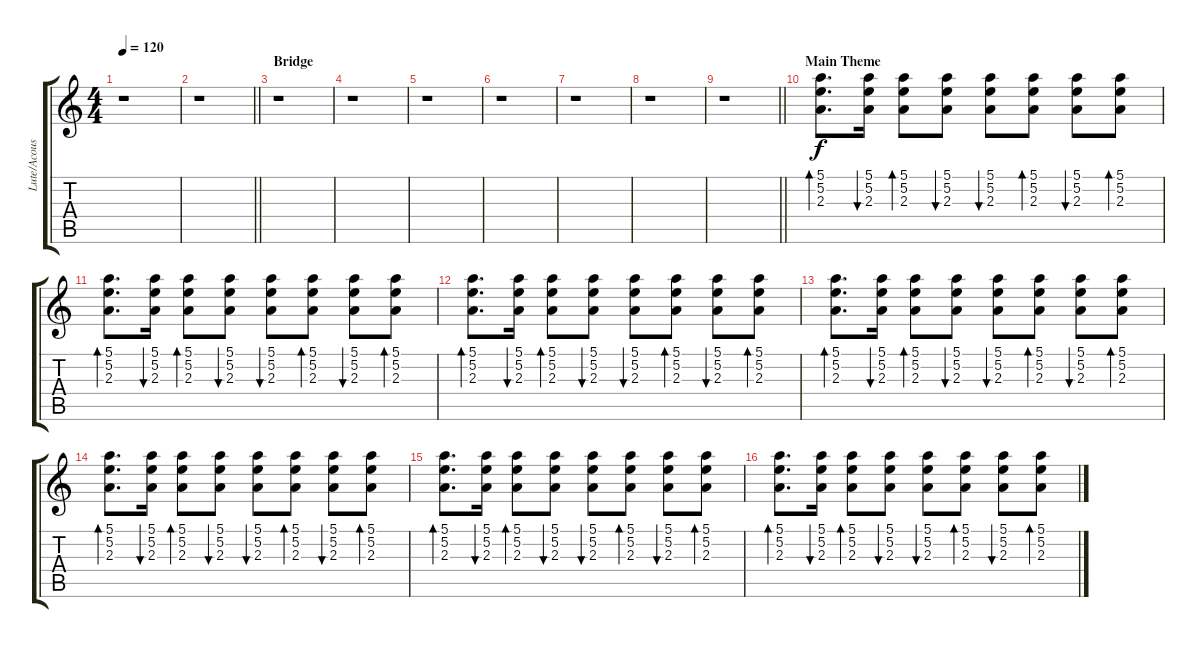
\track ("Lute/Acoustic Guitar" "Lute/Acous") {instrument acousticguitarsteel}
\staff {score tabs}
\tuning (E4 B3 G3 D3 A2 E2) {hide}
\ts (4 4)
\tempo 120
\clef g2
\ks c
r.1{dy f} |
\barLineRight lightlight
r.1 |
\section ("" "Bridge")
r.1 |
r.1 |
r.1 |
r.1 |
r.1 |
r.1 |
\barLineRight lightlight
r.1 |
\section ("" "Main Theme")
(5.1 5.2 2.3).8{d bd 120} (5.1 5.2 2.3).16{bu 120} (5.1 5.2 2.3).8{bd 120} (5.1 5.2 2.3).8{bu 120} (5.1 5.2 2.3).8{bu 120} (5.1 5.2 2.3).8{bd 120} (5.1 5.2 2.3).8{bu 120} (5.1 5.2 2.3).8{bd 120} |
(5.1 5.2 2.3).8{d bd 120} (5.1 5.2 2.3).16{bu 120} (5.1 5.2 2.3).8{bd 120} (5.1 5.2 2.3).8{bu 120} (5.1 5.2 2.3).8{bu 120} (5.1 5.2 2.3).8{bd 120} (5.1 5.2 2.3).8{bu 120} (5.1 5.2 2.3).8{bd 120} |
(5.1 5.2 2.3).8{d bd 120} (5.1 5.2 2.3).16{bu 120} (5.1 5.2 2.3).8{bd 120} (5.1 5.2 2.3).8{bu 120} (5.1 5.2 2.3).8{bu 120} (5.1 5.2 2.3).8{bd 120} (5.1 5.2 2.3).8{bu 120} (5.1 5.2 2.3).8{bd 120} |
(5.1 5.2 2.3).8{d bd 120} (5.1 5.2 2.3).16{bu 120} (5.1 5.2 2.3).8{bd 120} (5.1 5.2 2.3).8{bu 120} (5.1 5.2 2.3).8{bu 120} (5.1 5.2 2.3).8{bd 120} (5.1 5.2 2.3).8{bu 120} (5.1 5.2 2.3).8{bd 120} |
(5.1 5.2 2.3).8{d bd 120} (5.1 5.2 2.3).16{bu 120} (5.1 5.2 2.3).8{bd 120} (5.1 5.2 2.3).8{bu 120} (5.1 5.2 2.3).8{bu 120} (5.1 5.2 2.3).8{bd 120} (5.1 5.2 2.3).8{bu 120} (5.1 5.2 2.3).8{bd 120} |
(5.1 5.2 2.3).8{d bd 120} (5.1 5.2 2.3).16{bu 120} (5.1 5.2 2.3).8{bd 120} (5.1 5.2 2.3).8{bu 120} (5.1 5.2 2.3).8{bu 120} (5.1 5.2 2.3).8{bd 120} (5.1 5.2 2.3).8{bu 120} (5.1 5.2 2.3).8{bd 120} |
(5.1 5.2 2.3).8{d bd 120} (5.1 5.2 2.3).16{bu 120} (5.1 5.2 2.3).8{bd 120} (5.1 5.2 2.3).8{bu 120} (5.1 5.2 2.3).8{bu 120} (5.1 5.2 2.3).8{bd 120} (5.1 5.2 2.3).8{bu 120} (5.1 5.2 2.3).8{bd 120}
